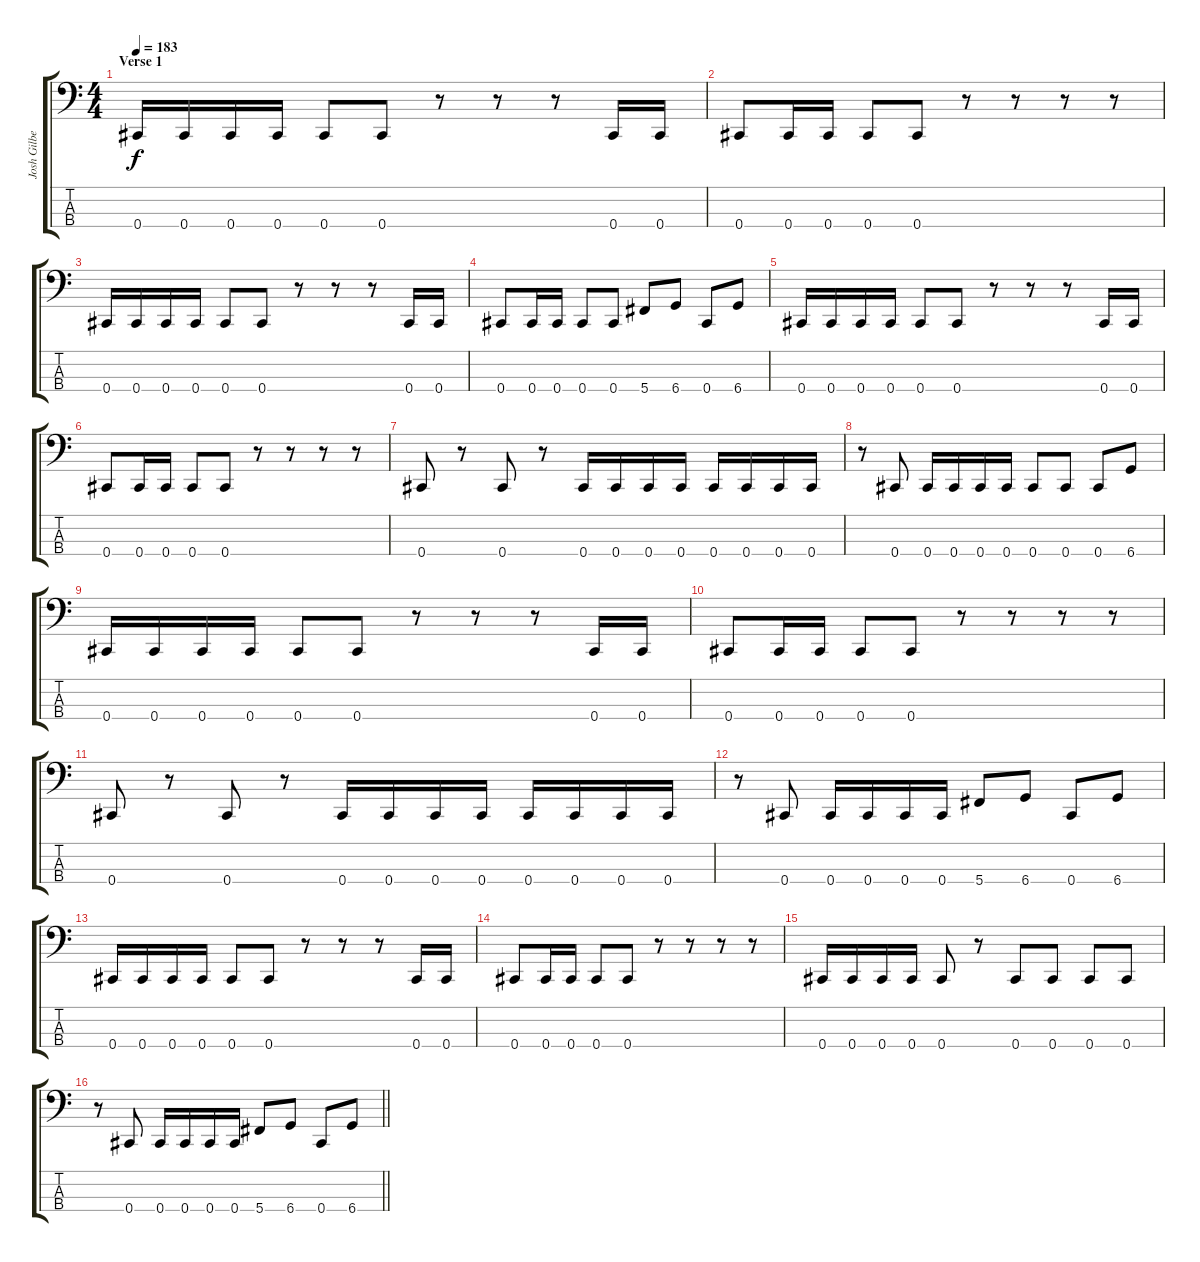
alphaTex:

\track ("Josh Gilbert" "Josh Gilbe") {instrument electricbasspick}
\staff {score tabs}
\tuning (Gb2 Db2 Ab1 Db1) {hide}
\ts (4 4)
\section ("" "Verse 1")
\tempo 183
\clef f4
\ks c
0.4.16{dy f} 0.4.16 0.4.16 0.4.16 0.4.8 0.4.8 r.8 r.8 r.8 0.4.16 0.4.16 |
0.4.8 0.4.16 0.4.16 0.4.8 0.4.8 r.8 r.8 r.8 r.8 |
0.4.16 0.4.16 0.4.16 0.4.16 0.4.8 0.4.8 r.8 r.8 r.8 0.4.16 0.4.16 |
0.4.8 0.4.16 0.4.16 0.4.8 0.4.8 5.4.8 6.4.8 0.4.8 6.4.8 |
0.4.16 0.4.16 0.4.16 0.4.16 0.4.8 0.4.8 r.8 r.8 r.8 0.4.16 0.4.16 |
0.4.8 0.4.16 0.4.16 0.4.8 0.4.8 r.8 r.8 r.8 r.8 |
0.4.8 r.8 0.4.8 r.8 0.4.16 0.4.16 0.4.16 0.4.16 0.4.16 0.4.16 0.4.16 0.4.16 |
r.8 0.4.8 0.4.16 0.4.16 0.4.16 0.4.16 0.4.8 0.4.8 0.4.8 6.4.8 |
0.4.16 0.4.16 0.4.16 0.4.16 0.4.8 0.4.8 r.8 r.8 r.8 0.4.16 0.4.16 |
0.4.8 0.4.16 0.4.16 0.4.8 0.4.8 r.8 r.8 r.8 r.8 |
0.4.8 r.8 0.4.8 r.8 0.4.16 0.4.16 0.4.16 0.4.16 0.4.16 0.4.16 0.4.16 0.4.16 |
r.8 0.4.8 0.4.16 0.4.16 0.4.16 0.4.16 5.4.8 6.4.8 0.4.8 6.4.8 |
0.4.16 0.4.16 0.4.16 0.4.16 0.4.8 0.4.8 r.8 r.8 r.8 0.4.16 0.4.16 |
0.4.8 0.4.16 0.4.16 0.4.8 0.4.8 r.8 r.8 r.8 r.8 |
0.4.16 0.4.16 0.4.16 0.4.16 0.4.8 r.8 0.4.8 0.4.8 0.4.8 0.4.8 |
\barLineRight lightlight
r.8 0.4.8 0.4.16 0.4.16 0.4.16 0.4.16 5.4.8 6.4.8 0.4.8 6.4.8
